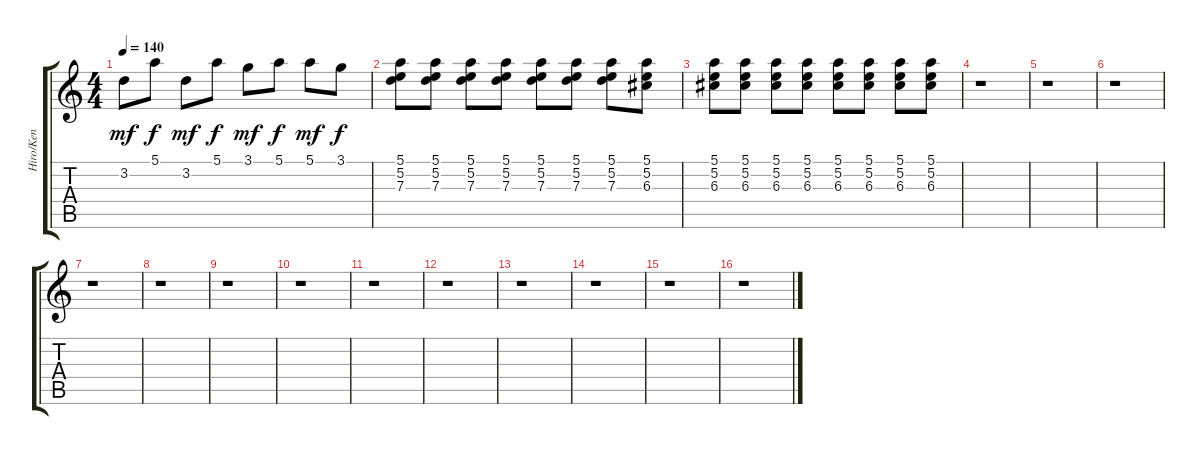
\track ("Hiro/Ken" "Hiro/Ken") {instrument distortionguitar}
\staff {score tabs}
\tuning (E4 B3 G3 D3 A2 E2) {hide}
\ts (4 4)
\tempo 140
\clef g2
\ks c
3.2.8{dy mf} 5.1.8{dy f} 3.2.8{dy mf} 5.1.8{dy f} 3.1.8{dy mf} 5.1.8{dy f} 5.1.8{dy mf} 3.1.8{dy f} |
(5.1 5.2 7.3).8 (5.1 5.2 7.3).8 (5.1 5.2 7.3).8 (5.1 5.2 7.3).8 (5.1 5.2 7.3).8 (5.1 5.2 7.3).8 (5.1 5.2 7.3).8 (5.1 5.2 6.3).8 |
(5.1 5.2 6.3).8 (5.1 5.2 6.3).8 (5.1 5.2 6.3).8 (5.1 5.2 6.3).8 (5.1 5.2 6.3).8 (5.1 5.2 6.3).8 (5.1 5.2 6.3).8 (5.1 5.2 6.3).8 |
r.1 |
r.1 |
r.1 |
r.1 |
r.1 |
r.1 |
r.1 |
r.1 |
r.1 |
r.1 |
r.1 |
r.1 |
r.1
